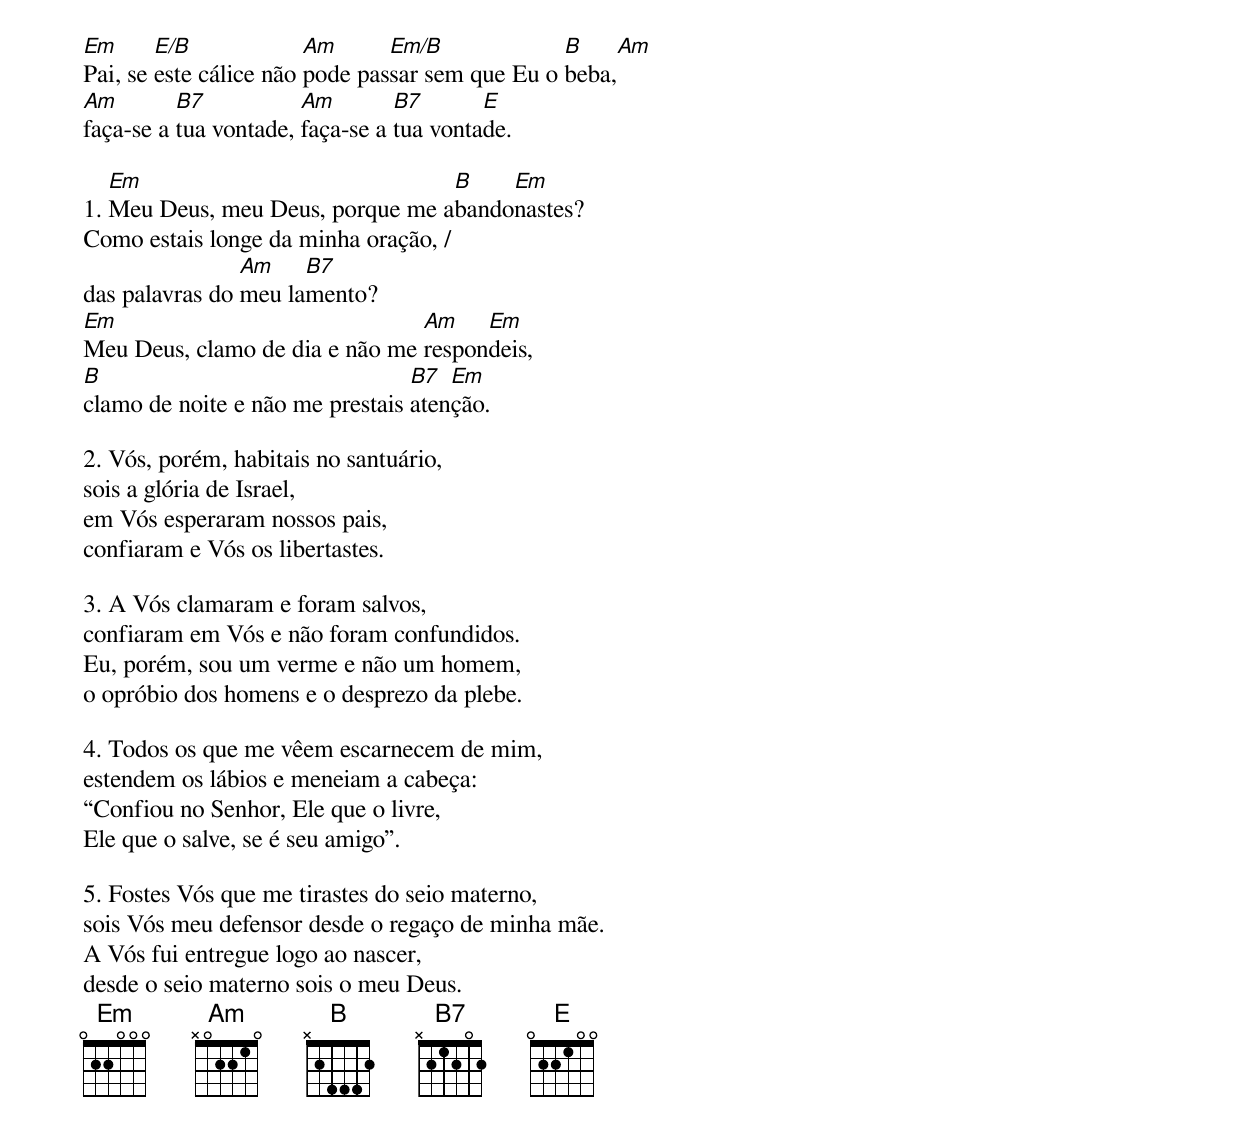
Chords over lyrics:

Em      E/B             Am      Em/B             B    Am
Pai, se este cálice não pode passar sem que Eu o beba,
Am        B7           Am        B7       E
faça-se a tua vontade, faça-se a tua vontade.

   Em                             B    Em
1. Meu Deus, meu Deus, porque me abandonastes?
Como estais longe da minha oração, /
                Am    B7
das palavras do meu lamento?
Em                              Am    Em
Meu Deus, clamo de dia e não me respondeis,
B                                B7  Em
clamo de noite e não me prestais atenção.

2. Vós, porém, habitais no santuário,
sois a glória de Israel,
em Vós esperaram nossos pais,
confiaram e Vós os libertastes.

3. A Vós clamaram e foram salvos,
confiaram em Vós e não foram confundidos.
Eu, porém, sou um verme e não um homem,
o opróbio dos homens e o desprezo da plebe.

4. Todos os que me vêem escarnecem de mim,
estendem os lábios e meneiam a cabeça:
“Confiou no Senhor, Ele que o livre,
Ele que o salve, se é seu amigo”.

5. Fostes Vós que me tirastes do seio materno,
sois Vós meu defensor desde o regaço de minha mãe.
A Vós fui entregue logo ao nascer,
desde o seio materno sois o meu Deus.
